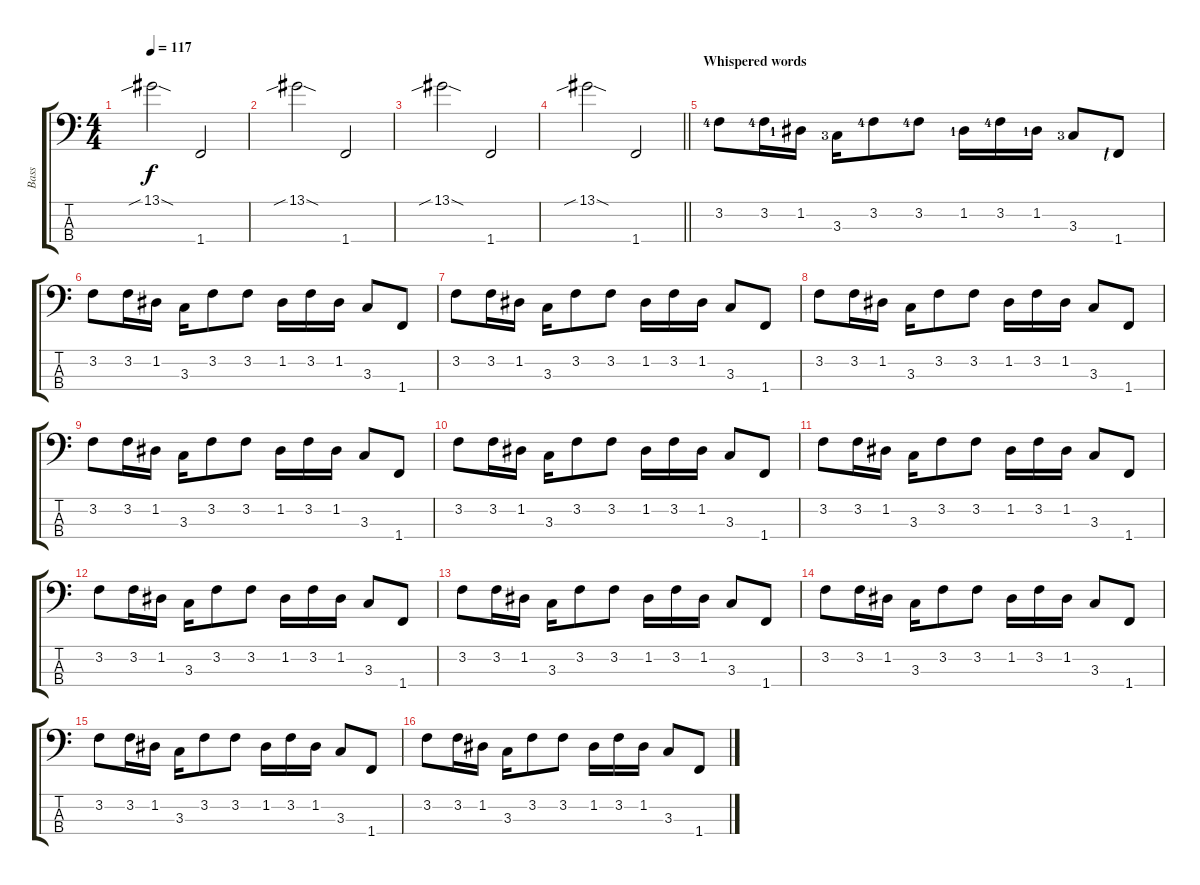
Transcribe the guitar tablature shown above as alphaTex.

\track ("Bass" "Bass") {instrument electricbassfinger}
\staff {score tabs}
\tuning (G2 D2 A1 E1) {hide}
\ts (4 4)
\tempo 117
\clef f4
\ks c
13.1{sib sod}.2{dy f} 1.4.2 |
13.1{sib sod}.2 1.4.2 |
13.1{sib sod}.2 1.4.2 |
\barLineRight lightlight
13.1{sib sod}.2 1.4.2 |
\section ("" "Whispered words")
3.2{lf 5}.8 3.2{lf 5}.16 1.2{lf 2}.16 3.3{lf 4}.16 3.2{lf 5}.8 3.2{lf 5}.8 1.2{lf 2}.16 3.2{lf 5}.16 1.2{lf 2}.16 3.3{lf 4}.8 1.4{lf 1}.8 |
3.2.8 3.2.16 1.2.16 3.3.16 3.2.8 3.2.8 1.2.16 3.2.16 1.2.16 3.3.8 1.4.8 |
3.2.8 3.2.16 1.2.16 3.3.16 3.2.8 3.2.8 1.2.16 3.2.16 1.2.16 3.3.8 1.4.8 |
3.2.8 3.2.16 1.2.16 3.3.16 3.2.8 3.2.8 1.2.16 3.2.16 1.2.16 3.3.8 1.4.8 |
3.2.8 3.2.16 1.2.16 3.3.16 3.2.8 3.2.8 1.2.16 3.2.16 1.2.16 3.3.8 1.4.8 |
3.2.8 3.2.16 1.2.16 3.3.16 3.2.8 3.2.8 1.2.16 3.2.16 1.2.16 3.3.8 1.4.8 |
3.2.8 3.2.16 1.2.16 3.3.16 3.2.8 3.2.8 1.2.16 3.2.16 1.2.16 3.3.8 1.4.8 |
3.2.8 3.2.16 1.2.16 3.3.16 3.2.8 3.2.8 1.2.16 3.2.16 1.2.16 3.3.8 1.4.8 |
3.2.8 3.2.16 1.2.16 3.3.16 3.2.8 3.2.8 1.2.16 3.2.16 1.2.16 3.3.8 1.4.8 |
3.2.8 3.2.16 1.2.16 3.3.16 3.2.8 3.2.8 1.2.16 3.2.16 1.2.16 3.3.8 1.4.8 |
3.2.8 3.2.16 1.2.16 3.3.16 3.2.8 3.2.8 1.2.16 3.2.16 1.2.16 3.3.8 1.4.8 |
3.2.8 3.2.16 1.2.16 3.3.16 3.2.8 3.2.8 1.2.16 3.2.16 1.2.16 3.3.8 1.4.8
